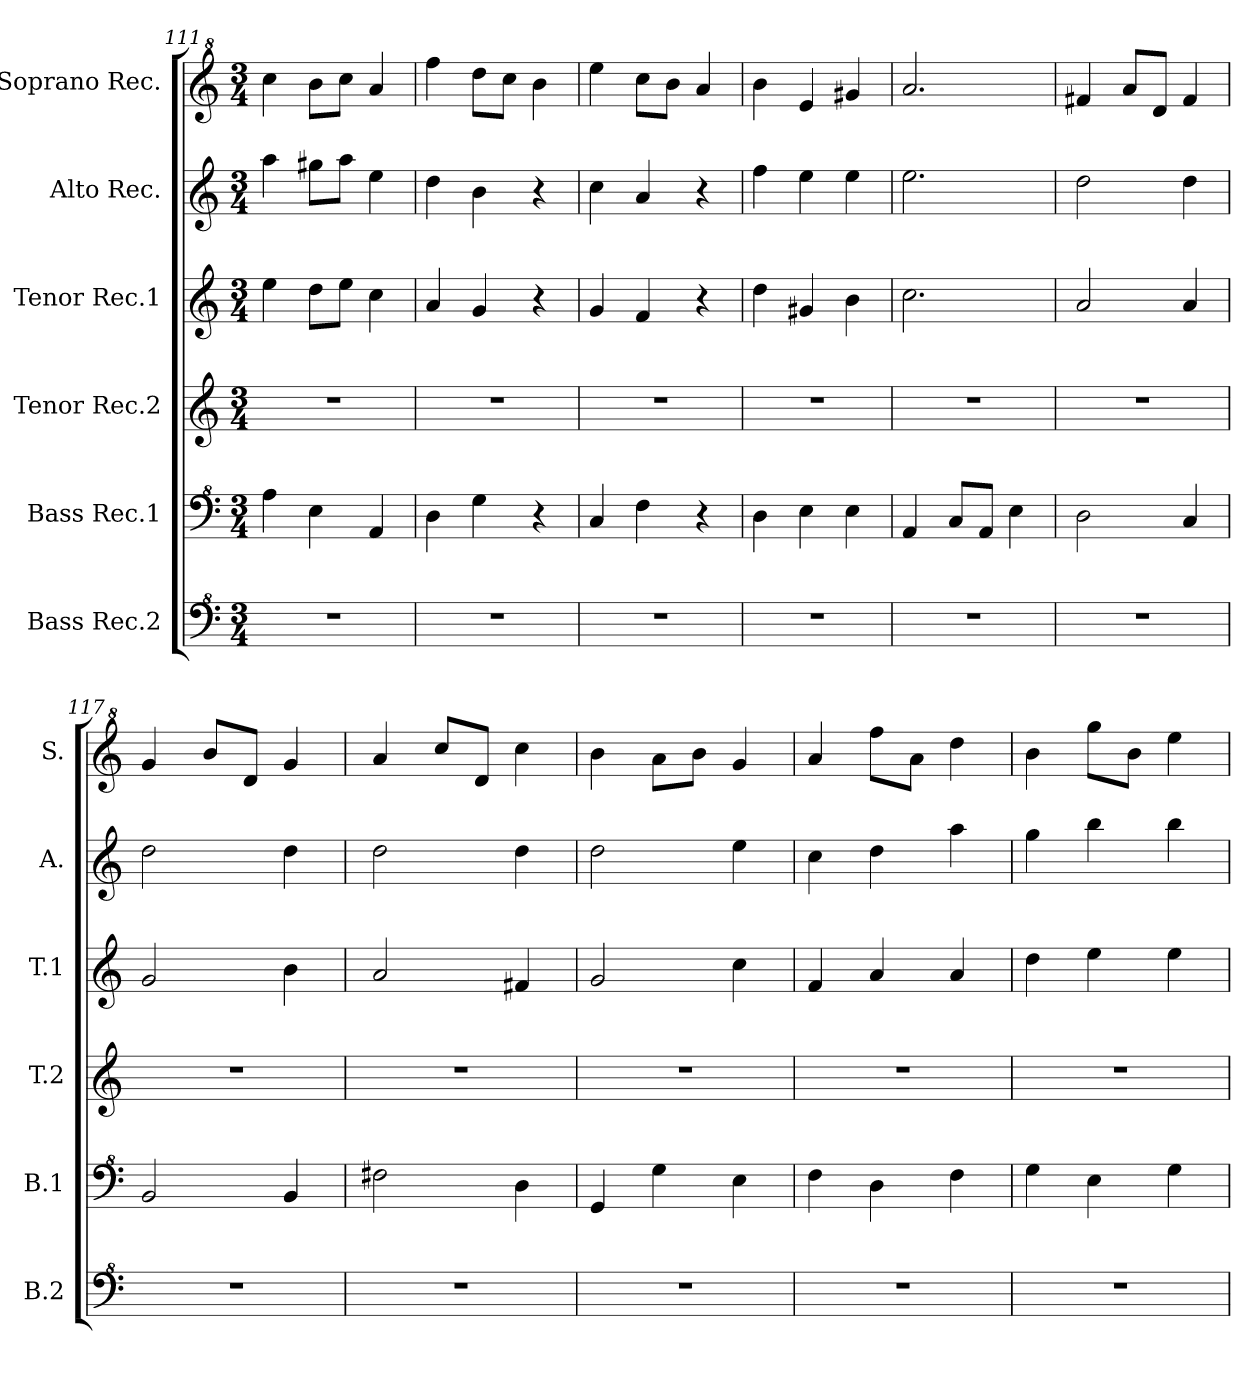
**kern	**kern	**kern	**kern	**kern	**kern
*part6	*part5	*part4	*part3	*part2	*part1
*staff6	*staff5	*staff4	*staff3	*staff2	*staff1
*I"Bass Rec.2	*I"Bass Rec.1	*I"Tenor Rec.2	*I"Tenor Rec.1	*I"Alto Rec.	*I"Soprano Rec.
*I'B.2	*I'B.1	*I'T.2	*I'T.1	*I'A.	*I'S.
*clefF^4	*clefF^4	*clefG2	*clefG2	*clefG2	*clefG^2
*k[]	*k[]	*k[]	*k[]	*k[]	*k[]
*M3/4	*M3/4	*M3/4	*M3/4	*M3/4	*M3/4
=111	=111	=111	=111	=111	=111
2.r	4a\	2.r	4ee\	4aa\	4ccc\
.	4e\	.	8dd\L	8gg#X\L	8bb\L
.	.	.	8ee\J	8aa\J	8ccc\J
.	4A/	.	4cc\	4ee\	4aa/
=112	=112	=112	=112	=112	=112
2.r	4d\	2.r	4a/	4dd\	4fff\
.	4g\	.	4g/	4b\	8ddd\L
.	.	.	.	.	8ccc\J
.	4r	.	4r	4r	4bb\
=113	=113	=113	=113	=113	=113
2.r	4c/	2.r	4g/	4cc\	4eee\
.	4f\	.	4f/	4a/	8ccc\L
.	.	.	.	.	8bb\J
.	4r	.	4r	4r	4aa/
=114	=114	=114	=114	=114	=114
2.r	4d\	2.r	4dd\	4ff\	4bb\
.	4e\	.	4g#X/	4ee\	4ee/
.	4e\	.	4b\	4ee\	4gg#X/
=115	=115	=115	=115	=115	=115
2.r	4A/	2.r	2.cc\	2.ee\	2.aa/
.	8c/L	.	.	.	.
.	8A/J	.	.	.	.
.	4e\	.	.	.	.
=116	=116	=116	=116	=116	=116
2.r	2d\	2.r	2a/	2dd\	4ff#X/
.	.	.	.	.	8aa/L
.	.	.	.	.	8dd/J
.	4c/	.	4a/	4dd\	4ff#/
=117	=117	=117	=117	=117	=117
2.r	2B/	2.r	2g/	2dd\	4gg/
.	.	.	.	.	8bb/L
.	.	.	.	.	8dd/J
.	4B/	.	4b\	4dd\	4gg/
=118	=118	=118	=118	=118	=118
2.r	2f#X\	2.r	2a/	2dd\	4aa/
.	.	.	.	.	8ccc/L
.	.	.	.	.	8dd/J
.	4d\	.	4f#X/	4dd\	4ccc\
=119	=119	=119	=119	=119	=119
2.r	4G/	2.r	2g/	2dd\	4bb\
.	4g\	.	.	.	8aa\L
.	.	.	.	.	8bb\J
.	4e\	.	4cc\	4ee\	4gg/
=120	=120	=120	=120	=120	=120
2.r	4f\	2.r	4f/	4cc\	4aa/
.	4d\	.	4a/	4dd\	8fff\L
.	.	.	.	.	8aa\J
.	4f\	.	4a/	4aa\	4ddd\
=121	=121	=121	=121	=121	=121
2.r	4g\	2.r	4dd\	4gg\	4bb\
.	4e\	.	4ee\	4bb\	8ggg\L
.	.	.	.	.	8bb\J
.	4g\	.	4ee\	4bb\	4eee\
=	=	=	=	=	=
*-	*-	*-	*-	*-	*-
